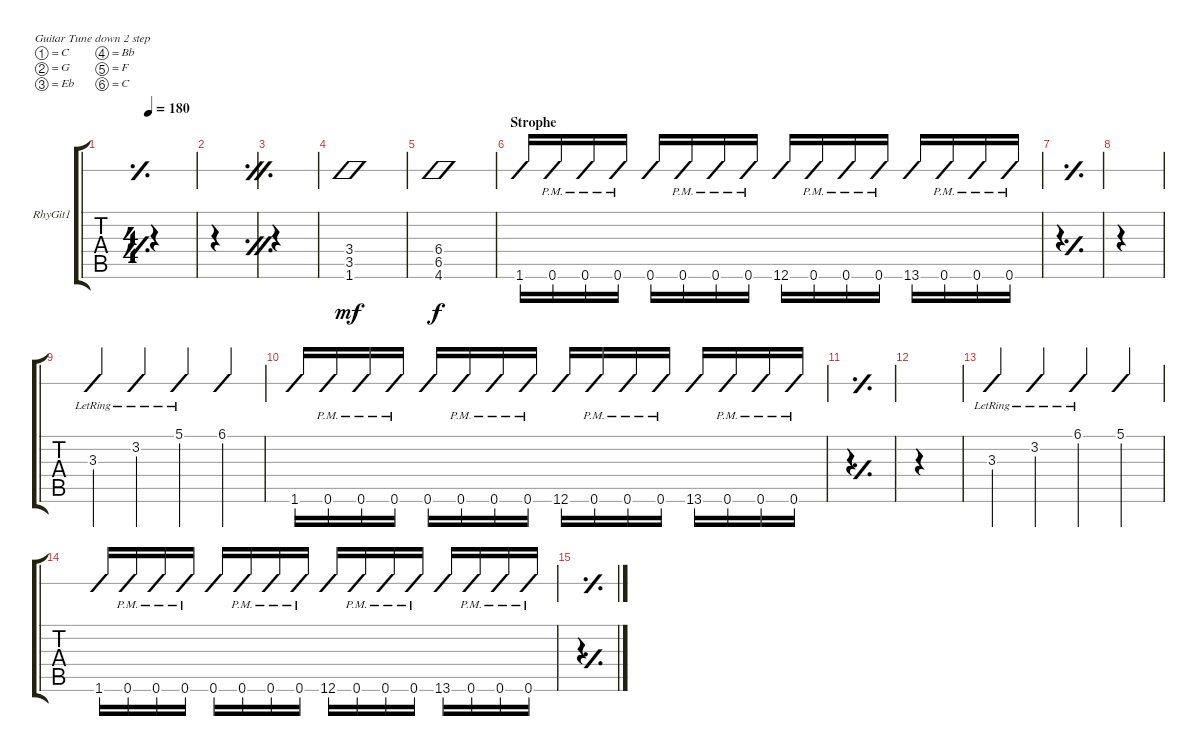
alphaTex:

\defaultSystemsLayout 4
\bracketExtendMode groupsimilarinstruments
\firstSystemTrackNameOrientation horizontal
\otherSystemsTrackNameOrientation horizontal
\track ("Electric Guitar" "RhyGit1") {instrument distortionguitar}
\staff {tabs slash}
\tuning (C4 G3 Eb3 Bb2 F2 C2)
\ts (4 4)
\tempo 180
\clef g2
\simile simple
\ks c
|
\simile firstofdouble
|
\simile secondofdouble
|
(1.6 3.5 3.4).1{dy mf} |
(4.6 6.5 6.4).1{dy f} |
\section ("" "Strophe")
1.6.16 0.6{pm}.16 0.6{pm}.16 0.6{pm}.16 0.6.16 0.6{pm}.16 0.6{pm}.16 0.6{pm}.16 12.6.16 0.6{pm}.16 0.6{pm}.16 0.6{pm}.16 13.6.16 0.6{pm}.16 0.6{pm}.16 0.6{pm}.16 |
\simile simple
|
|
\simile none
3.3{lr}.4 3.2{lr}.4 5.1{lr}.4 6.1.4 |
1.6.16 0.6{pm}.16 0.6{pm}.16 0.6{pm}.16 0.6.16 0.6{pm}.16 0.6{pm}.16 0.6{pm}.16 12.6.16 0.6{pm}.16 0.6{pm}.16 0.6{pm}.16 13.6.16 0.6{pm}.16 0.6{pm}.16 0.6{pm}.16 |
\simile simple
|
|
\simile none
3.3{lr}.4 3.2{lr}.4 6.1{lr}.4 5.1.4 |
1.6.16 0.6{pm}.16 0.6{pm}.16 0.6{pm}.16 0.6.16 0.6{pm}.16 0.6{pm}.16 0.6{pm}.16 12.6.16 0.6{pm}.16 0.6{pm}.16 0.6{pm}.16 13.6.16 0.6{pm}.16 0.6{pm}.16 0.6{pm}.16 |
\simile simple
